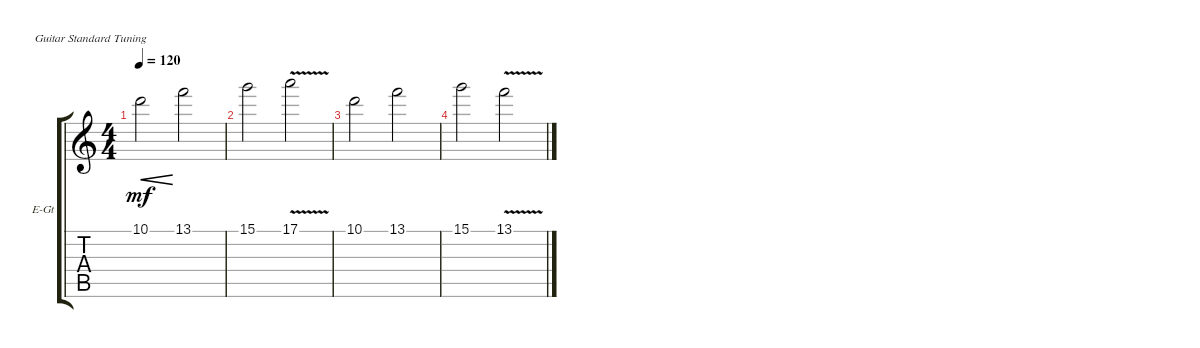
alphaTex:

\bracketExtendMode groupsimilarinstruments
\firstSystemTrackNameOrientation horizontal
\otherSystemsTrackNameOrientation horizontal
\track ("Piano" "E-Gt") {instrument distortionguitar}
\staff {score tabs}
\tuning (E4 B3 G3 D3 A2 E2)
\ts (4 4)
\tempo 120
\clef g2
\ks c
10.1.2{cre dy mf} 13.1.2 |
15.1.2 17.1{v}.2 |
10.1.2 13.1.2 |
15.1.2 13.1{v}.2
